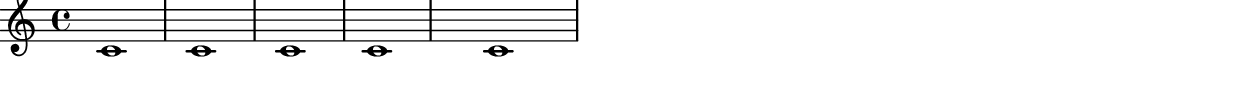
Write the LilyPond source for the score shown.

%% Generated by lilypond-book
%% Options: [exampleindent=10.16\mm,indent=0\mm,line-width=160\mm]
\include "lilypond-book-preamble.ly"


% ****************************************************************
% Start cut-&-pastable-section
% ****************************************************************



\paper {
  indent = 0\mm
  line-width = 160\mm
  % offset the left padding, also add 1mm as lilypond creates cropped
  % images with a little space on the right
  line-width = #(- line-width (* mm  3.000000) (* mm 1))
}

\layout {
  
}





% ****************************************************************
% ly snippet:
% ****************************************************************
\sourcefilename "/home/gub/NewGub/gub/target/linux-x86/src/lilypond-git.sv.gnu.org--lilypond.git-release-unstable/input/regression/fret-diagrams-string-thickness.ly"
\sourcefileline 0
\version "2.17.6"

\header {
  texidoc = "String thickness can be changed, and diagrams can have variable
string thickness.  The thick zero-fret is adjusted accordingly for changed
@code{size}, @code{fret-diagram-details.string-thickness-factor} and
@code{fret-diagram-details.top-fret-thickness}.  There should be no visible gap
inside the red circle."
}

\layout { ragged-right = ##t }

<<
  \chords {
    c1 |
    c1 |
    c1 |
    c1 |
    c1
  }

  \new Voice {
    \textLengthOn
    %% C major for guitar,  verbose style
    c'1 ^\markup {
            \fret-diagram-verbose #'((mute 6)
                                     (place-fret 5 3 1)
                                     (place-fret 4 5 2)
                                     (place-fret 3 5 3)
                                     (place-fret 2 5 4)
                                     (place-fret 1 3 1)
                                     (barre 5 1 3))}

    %% C major for guitar,  verbose style
    \once
      \override TextScript.thickness = #1.5
    c'1 ^\markup {
            \fret-diagram-verbose #'((mute 6)
                                     (place-fret 5 3 1)
                                     (place-fret 4 5 2)
                                     (place-fret 3 5 3)
                                     (place-fret 2 5 4)
                                     (place-fret 1 3 1)
                                     (barre 5 1 3))}

    %% C major for guitar, verbose style
    \once
      \override TextScript.fret-diagram-details.string-thickness-factor = #0.3
    c' ^\markup {
            \fret-diagram-verbose #'((mute 6)
                                     (place-fret 5 3 1)
                                     (place-fret 4 5 2)
                                     (place-fret 3 5 3)
                                     (place-fret 2 5 4)
                                     (place-fret 1 3 1)
                                     (barre 5 1 3))}

    %% C major for guitar,  no barre,  verbose style
    c'1 ^\markup {
            \fret-diagram-verbose #'((mute 6)
                                     (place-fret 5 3 2)
                                     (place-fret 4 2 2)
                                     (open 3)
                                     (place-fret 2 1 1)
                                     (open 1))}

    %% C major for guitar,  no barre,  verbose style
    \once
      \override TextScript.fret-diagram-details.string-thickness-factor = #0.6
    \once
      \override TextScript.fret-diagram-details.top-fret-thickness = 16
    c' ^\markup \overlay {
            \translate #'(-3 . 1)
            \with-color #red
            \draw-circle #2 #0.1 ##f
            \override #'(size . 2)
            \fret-diagram-verbose #'((mute 6)
                                     (place-fret 5 3 2)
                                     (place-fret 4 2 2)
                                     (open 3)
                                     (place-fret 2 1 1)
                                     (open 1))}
 }
>>





% ****************************************************************
% end ly snippet
% ****************************************************************
